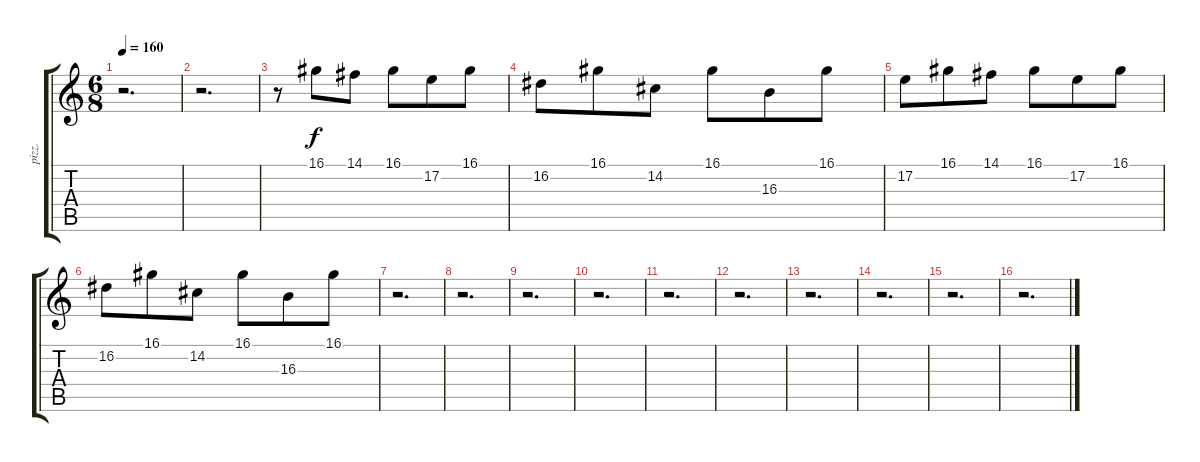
\track ("pizz." "pizz.") {instrument pizzicatostrings}
\staff {score tabs}
\tuning (E4 B3 G3 D3 A2 E2) {hide}
\ts (6 8)
\tempo 160
\clef g2
\ks c
r.2{d dy f} |
r.2{d} |
r.8 16.1.8 14.1.8 16.1.8 17.2.8 16.1.8 |
16.2.8 16.1.8 14.2.8 16.1.8 16.3.8 16.1.8 |
17.2.8 16.1.8 14.1.8 16.1.8 17.2.8 16.1.8 |
16.2.8 16.1.8 14.2.8 16.1.8 16.3.8 16.1.8 |
r.2{d} |
r.2{d} |
r.2{d} |
r.2{d} |
r.2{d} |
r.2{d} |
r.2{d} |
r.2{d} |
r.2{d} |
r.2{d}
